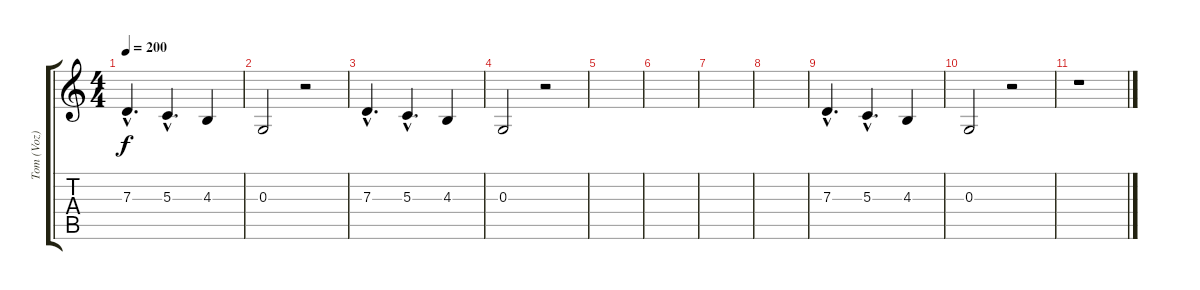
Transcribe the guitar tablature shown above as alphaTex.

\track ("Tom (Voz)" "Tom (Voz)") {instrument trumpet}
\staff {score tabs}
\tuning (E4 B3 G3 D3 A2 E2) {hide}
\ts (4 4)
\tempo 200
\clef g2
\ks c
7.3{hac}.4{d dy f} 5.3{hac}.4{d} 4.3.4 |
0.3.2 r.2 |
7.3{hac}.4{d} 5.3{hac}.4{d} 4.3.4 |
0.3.2 r.2 |
|
|
|
|
7.3{hac}.4{d} 5.3{hac}.4{d} 4.3.4 |
0.3.2 r.2 |
r.1
